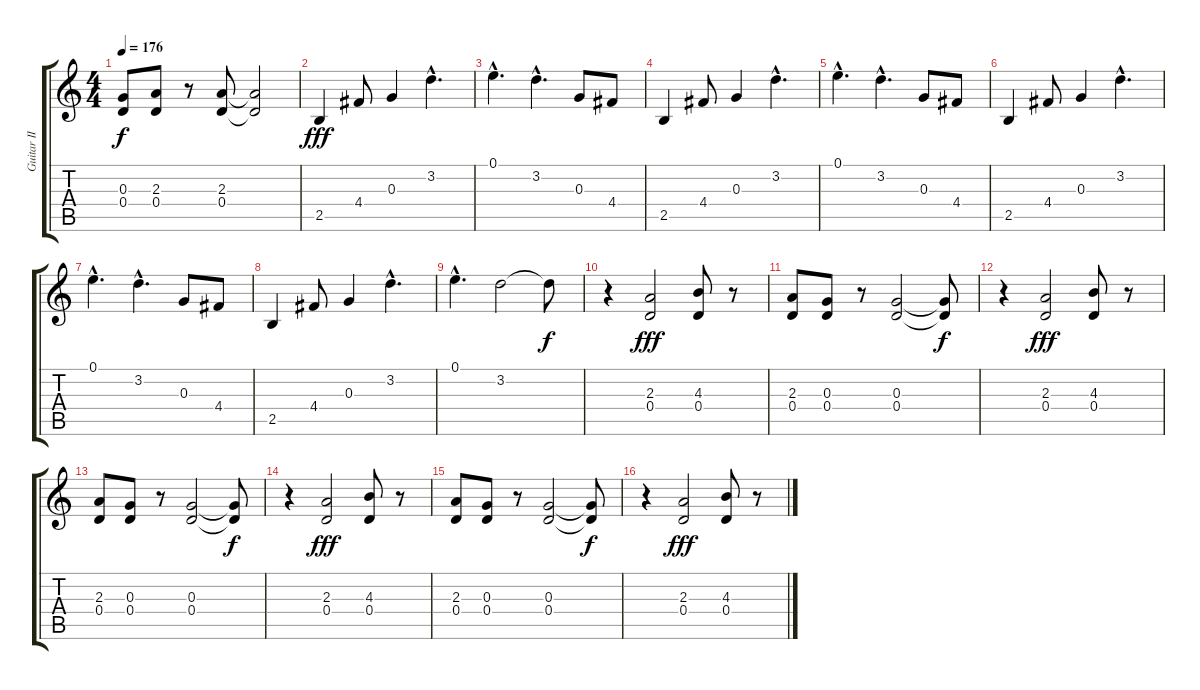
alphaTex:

\track ("Guitar II" "Guitar II") {instrument distortionguitar}
\staff {score tabs}
\tuning (E4 B3 G3 D3 A2 E2) {hide}
\ts (4 4)
\tempo 176
\clef g2
\ks c
(0.3 0.4).8{dy f} (2.3 0.4).8 r.8 (2.3 0.4).8 (2.3{t} 0.4{t}).2 |
2.5.4{dy fff} 4.4.8 0.3.4 3.2{hac}.4{d} |
0.1{hac}.4{d} 3.2{hac}.4{d} 0.3.8 4.4.8 |
2.5.4 4.4.8 0.3.4 3.2{hac}.4{d} |
0.1{hac}.4{d} 3.2{hac}.4{d} 0.3.8 4.4.8 |
2.5.4 4.4.8 0.3.4 3.2{hac}.4{d} |
0.1{hac}.4{d} 3.2{hac}.4{d} 0.3.8 4.4.8 |
2.5.4 4.4.8 0.3.4 3.2{hac}.4{d} |
0.1{hac}.4{d} 3.2.2 3.2{t}.8{dy f} |
r.4 (2.3 0.4).2{dy fff} (4.3 0.4).8 r.8 |
(2.3 0.4).8 (0.3 0.4).8 r.8 (0.3 0.4).2 (0.3{t} 0.4{t}).8{dy f} |
r.4 (2.3 0.4).2{dy fff} (4.3 0.4).8 r.8 |
(2.3 0.4).8 (0.3 0.4).8 r.8 (0.3 0.4).2 (0.3{t} 0.4{t}).8{dy f} |
r.4 (2.3 0.4).2{dy fff} (4.3 0.4).8 r.8 |
(2.3 0.4).8 (0.3 0.4).8 r.8 (0.3 0.4).2 (0.3{t} 0.4{t}).8{dy f} |
r.4 (2.3 0.4).2{dy fff} (4.3 0.4).8 r.8
